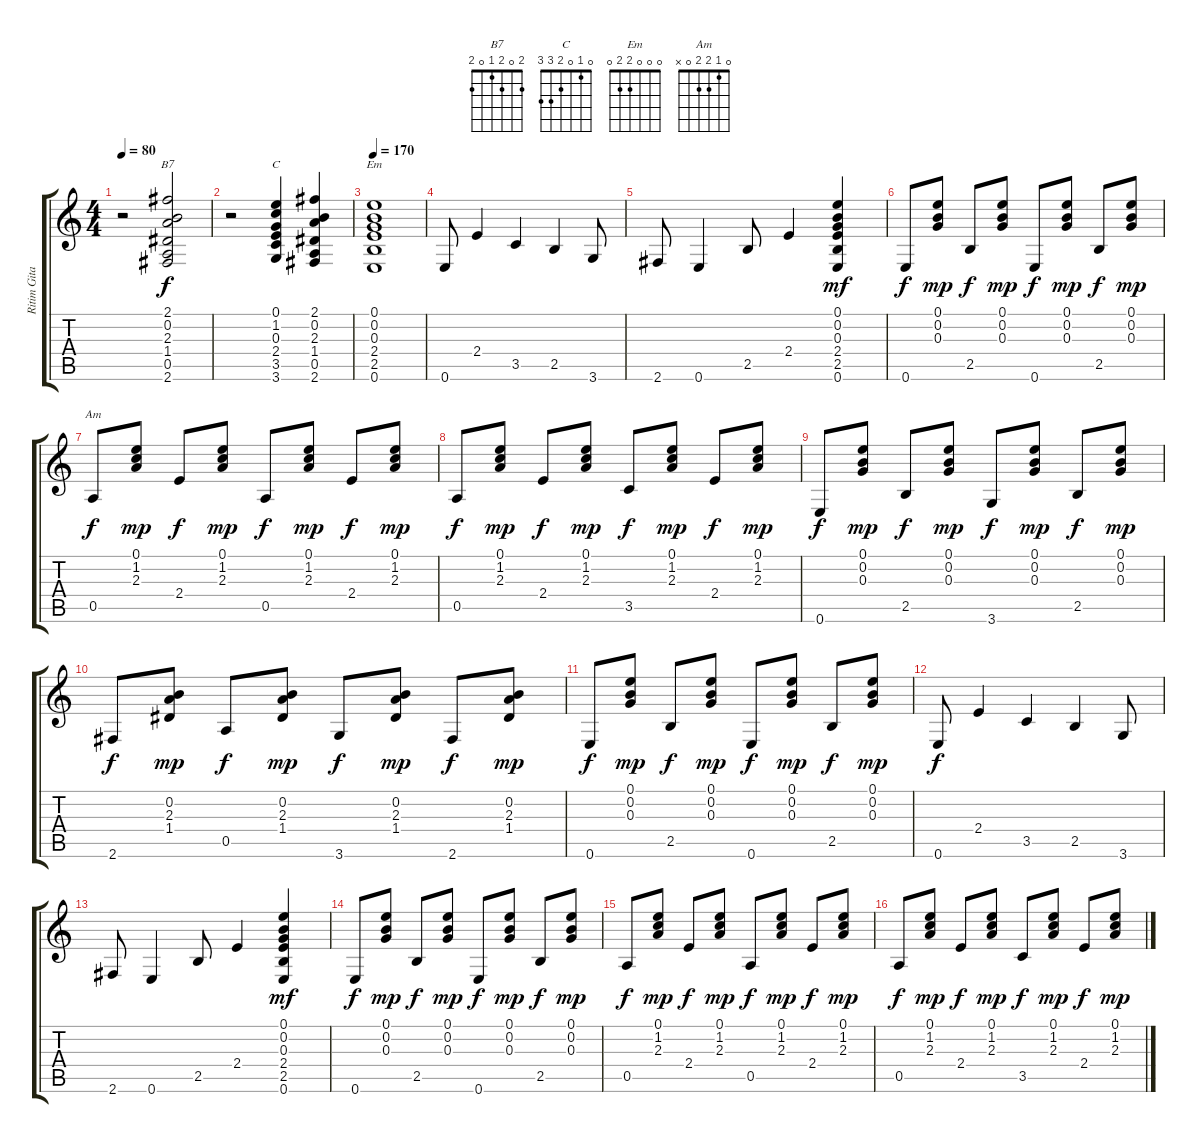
\track ("Ritim Gitar" "Ritim Gita") {instrument acousticguitarnylon}
\staff {score tabs}
\tuning (E4 B3 G3 D3 A2 E2) {hide}
\chord ("B7" 2 0 2 1 0 2)
\chord ("C" 0 1 0 2 3 3)
\chord ("Em" 0 0 0 2 2 0)
\chord ("Am" 0 1 2 2 0 x)
\ts (4 4)
\tempo 80
\clef g2
\ks c
r.2{dy mf} (2.1 0.2 2.3 1.4 0.5 2.6).2{ch "B7" dy f} |
r.2 (0.1 1.2 0.3 2.4 3.5 3.6).4{ch "C"} (2.1 0.2 2.3 1.4 0.5 2.6).4 |
\tempo 170
(0.1 0.2 0.3 2.4 2.5 0.6).1{ch "Em"} |
0.6.8 2.4.4 3.5.4 2.5.4 3.6.8 |
2.6.8 0.6.4 2.5.8 2.4.4 (0.1 0.2 0.3 2.4 2.5 0.6).4{dy mf} |
0.6.8{dy f} (0.1 0.2 0.3).8{dy mp} 2.5.8{dy f} (0.1 0.2 0.3).8{dy mp} 0.6.8{dy f} (0.1 0.2 0.3).8{dy mp} 2.5.8{dy f} (0.1 0.2 0.3).8{dy mp} |
0.5.8{ch "Am" dy f} (0.1 1.2 2.3).8{dy mp} 2.4.8{dy f} (0.1 1.2 2.3).8{dy mp} 0.5.8{dy f} (0.1 1.2 2.3).8{dy mp} 2.4.8{dy f} (0.1 1.2 2.3).8{dy mp} |
0.5.8{dy f} (0.1 1.2 2.3).8{dy mp} 2.4.8{dy f} (0.1 1.2 2.3).8{dy mp} 3.5.8{dy f} (0.1 1.2 2.3).8{dy mp} 2.4.8{dy f} (0.1 1.2 2.3).8{dy mp} |
0.6.8{dy f} (0.1 0.2 0.3).8{dy mp} 2.5.8{dy f} (0.1 0.2 0.3).8{dy mp} 3.6.8{dy f} (0.1 0.2 0.3).8{dy mp} 2.5.8{dy f} (0.1 0.2 0.3).8{dy mp} |
2.6.8{dy f} (0.2 2.3 1.4).8{dy mp} 0.5.8{dy f} (0.2 2.3 1.4).8{dy mp} 3.6.8{dy f} (0.2 2.3 1.4).8{dy mp} 2.6.8{dy f} (0.2 2.3 1.4).8{dy mp} |
0.6.8{dy f} (0.1 0.2 0.3).8{dy mp} 2.5.8{dy f} (0.1 0.2 0.3).8{dy mp} 0.6.8{dy f} (0.1 0.2 0.3).8{dy mp} 2.5.8{dy f} (0.1 0.2 0.3).8{dy mp} |
0.6.8{dy f} 2.4.4 3.5.4 2.5.4 3.6.8 |
2.6.8 0.6.4 2.5.8 2.4.4 (0.1 0.2 0.3 2.4 2.5 0.6).4{dy mf} |
0.6.8{dy f} (0.1 0.2 0.3).8{dy mp} 2.5.8{dy f} (0.1 0.2 0.3).8{dy mp} 0.6.8{dy f} (0.1 0.2 0.3).8{dy mp} 2.5.8{dy f} (0.1 0.2 0.3).8{dy mp} |
0.5.8{dy f} (0.1 1.2 2.3).8{dy mp} 2.4.8{dy f} (0.1 1.2 2.3).8{dy mp} 0.5.8{dy f} (0.1 1.2 2.3).8{dy mp} 2.4.8{dy f} (0.1 1.2 2.3).8{dy mp} |
0.5.8{dy f} (0.1 1.2 2.3).8{dy mp} 2.4.8{dy f} (0.1 1.2 2.3).8{dy mp} 3.5.8{dy f} (0.1 1.2 2.3).8{dy mp} 2.4.8{dy f} (0.1 1.2 2.3).8{dy mp}
